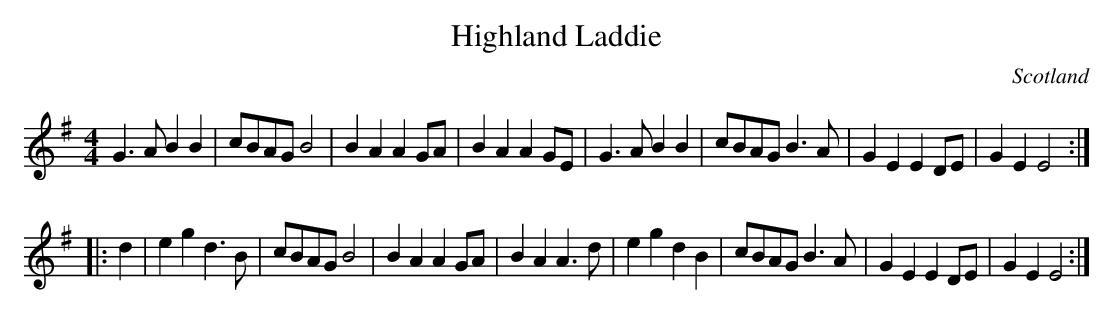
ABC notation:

X:1
T:Highland Laddie
M:4/4
O:Scotland
K:E minor
G3A B2B2|cBAG B4|B2A2 A2GA|B2A2 A2GE|\
G3A B2B2|cBAG B3A|G2E2 E2DE|G2E2 E4::
d2|\
e2g2 d3B|cBAG B4|B2A2 A2GA|B2A2 A3d|\
e2g2 d2B2|cBAG B3A|G2E2 E2DE|G2E2 E4:|
